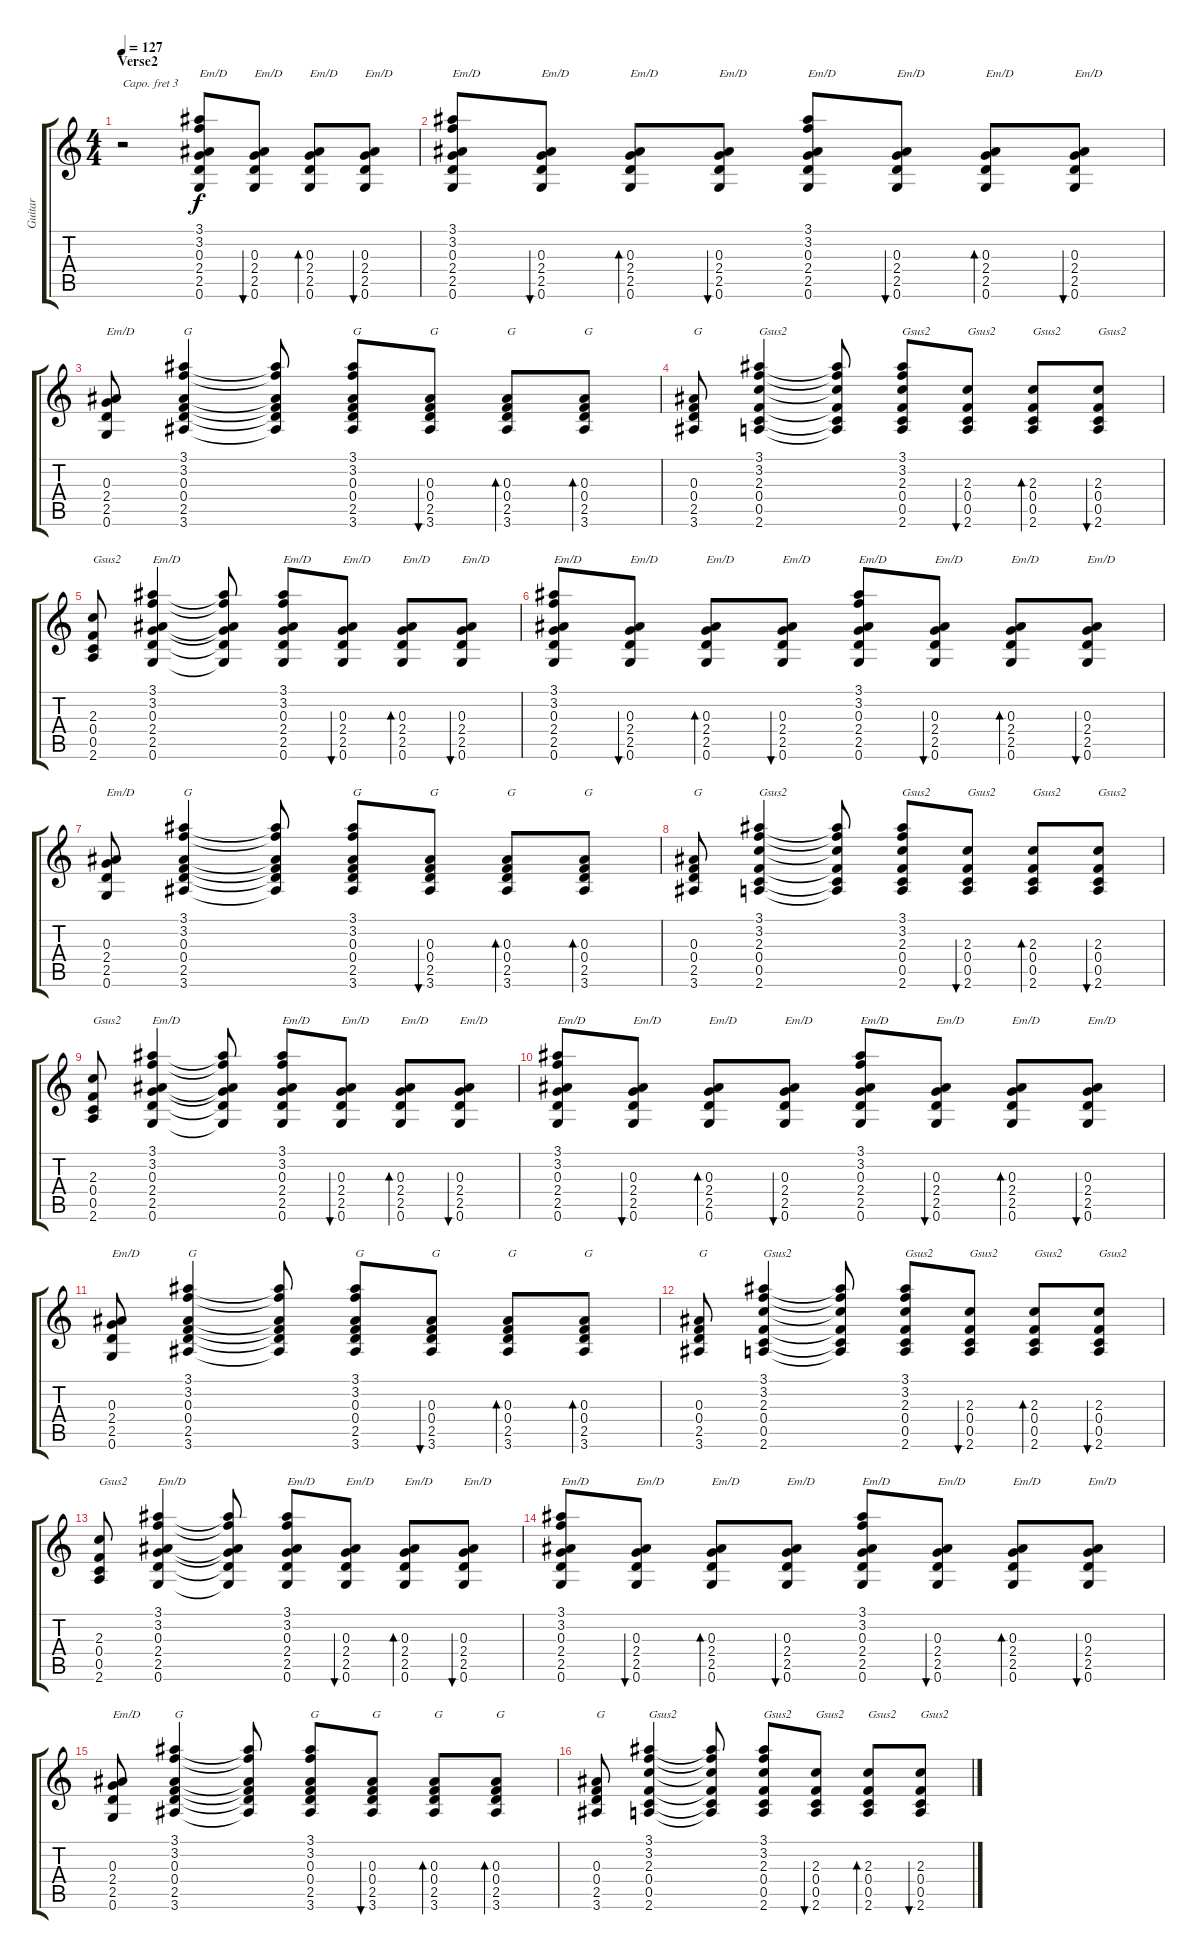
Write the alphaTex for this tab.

\track ("Guitar" "Guitar") {instrument acousticguitarsteel}
\staff {score tabs}
\capo 3
\tuning (E4 B3 G3 D3 A2 E2) {hide}
\ts (4 4)
\section ("" "Verse2")
\tempo 127
\clef g2
\ks c
r.2{dy f} (3.1 3.2 0.3 2.4 2.5 0.6).8{txt "Em/D"} (0.3 2.4 2.5 0.6).8{bu 60 txt "Em/D"} (0.3 2.4 2.5 0.6).8{bd 60 txt "Em/D"} (0.3 2.4 2.5 0.6).8{bu 60 txt "Em/D"} |
(3.1 3.2 0.3 2.4 2.5 0.6).8{txt "Em/D"} (0.3 2.4 2.5 0.6).8{bu 60 txt "Em/D"} (0.3 2.4 2.5 0.6).8{bd 60 txt "Em/D"} (0.3 2.4 2.5 0.6).8{bu 60 txt "Em/D"} (3.1 3.2 0.3 2.4 2.5 0.6).8{txt "Em/D"} (0.3 2.4 2.5 0.6).8{bu 60 txt "Em/D"} (0.3 2.4 2.5 0.6).8{bd 60 txt "Em/D"} (0.3 2.4 2.5 0.6).8{bu 60 txt "Em/D"} |
(0.3 2.4 2.5 0.6).8{txt "Em/D"} (3.1 3.2 0.3 0.4 2.5 3.6).4{txt "G"} (3.1{t} 3.2{t} 0.3{t} 0.4{t} 2.5{t} 3.6{t}).8 (3.1 3.2 0.3 0.4 2.5 3.6).8{txt "G"} (0.3 0.4 2.5 3.6).8{bu 60 txt "G"} (0.3 0.4 2.5 3.6).8{bd 60 txt "G"} (0.3 0.4 2.5 3.6).8{bd 60 txt "G"} |
(0.3 0.4 2.5 3.6).8{txt "G"} (3.1 3.2 2.3 0.4 0.5 2.6).4{txt "Gsus2"} (3.1{t} 3.2{t} 2.3{t} 0.4{t} 0.5{t} 2.6{t}).8 (3.1 3.2 2.3 0.4 0.5 2.6).8{txt "Gsus2"} (2.3 0.4 0.5 2.6).8{bu 60 txt "Gsus2"} (2.3 0.4 0.5 2.6).8{bd 60 txt "Gsus2"} (2.3 0.4 0.5 2.6).8{bu 60 txt "Gsus2"} |
(2.3 0.4 0.5 2.6).8{txt "Gsus2"} (3.1 3.2 0.3 2.4 2.5 0.6).4{txt "Em/D"} (3.1{t} 3.2{t} 0.3{t} 2.4{t} 2.5{t} 0.6{t}).8 (3.1 3.2 0.3 2.4 2.5 0.6).8{txt "Em/D"} (0.3 2.4 2.5 0.6).8{bu 60 txt "Em/D"} (0.3 2.4 2.5 0.6).8{bd 60 txt "Em/D"} (0.3 2.4 2.5 0.6).8{bu 60 txt "Em/D"} |
(3.1 3.2 0.3 2.4 2.5 0.6).8{txt "Em/D"} (0.3 2.4 2.5 0.6).8{bu 60 txt "Em/D"} (0.3 2.4 2.5 0.6).8{bd 60 txt "Em/D"} (0.3 2.4 2.5 0.6).8{bu 60 txt "Em/D"} (3.1 3.2 0.3 2.4 2.5 0.6).8{txt "Em/D"} (0.3 2.4 2.5 0.6).8{bu 60 txt "Em/D"} (0.3 2.4 2.5 0.6).8{bd 60 txt "Em/D"} (0.3 2.4 2.5 0.6).8{bu 60 txt "Em/D"} |
(0.3 2.4 2.5 0.6).8{txt "Em/D"} (3.1 3.2 0.3 0.4 2.5 3.6).4{txt "G"} (3.1{t} 3.2{t} 0.3{t} 0.4{t} 2.5{t} 3.6{t}).8 (3.1 3.2 0.3 0.4 2.5 3.6).8{txt "G"} (0.3 0.4 2.5 3.6).8{bu 60 txt "G"} (0.3 0.4 2.5 3.6).8{bd 60 txt "G"} (0.3 0.4 2.5 3.6).8{bd 60 txt "G"} |
(0.3 0.4 2.5 3.6).8{txt "G"} (3.1 3.2 2.3 0.4 0.5 2.6).4{txt "Gsus2"} (3.1{t} 3.2{t} 2.3{t} 0.4{t} 0.5{t} 2.6{t}).8 (3.1 3.2 2.3 0.4 0.5 2.6).8{txt "Gsus2"} (2.3 0.4 0.5 2.6).8{bu 60 txt "Gsus2"} (2.3 0.4 0.5 2.6).8{bd 60 txt "Gsus2"} (2.3 0.4 0.5 2.6).8{bu 60 txt "Gsus2"} |
(2.3 0.4 0.5 2.6).8{txt "Gsus2"} (3.1 3.2 0.3 2.4 2.5 0.6).4{txt "Em/D"} (3.1{t} 3.2{t} 0.3{t} 2.4{t} 2.5{t} 0.6{t}).8 (3.1 3.2 0.3 2.4 2.5 0.6).8{txt "Em/D"} (0.3 2.4 2.5 0.6).8{bu 60 txt "Em/D"} (0.3 2.4 2.5 0.6).8{bd 60 txt "Em/D"} (0.3 2.4 2.5 0.6).8{bu 60 txt "Em/D"} |
(3.1 3.2 0.3 2.4 2.5 0.6).8{txt "Em/D"} (0.3 2.4 2.5 0.6).8{bu 60 txt "Em/D"} (0.3 2.4 2.5 0.6).8{bd 60 txt "Em/D"} (0.3 2.4 2.5 0.6).8{bu 60 txt "Em/D"} (3.1 3.2 0.3 2.4 2.5 0.6).8{txt "Em/D"} (0.3 2.4 2.5 0.6).8{bu 60 txt "Em/D"} (0.3 2.4 2.5 0.6).8{bd 60 txt "Em/D"} (0.3 2.4 2.5 0.6).8{bu 60 txt "Em/D"} |
(0.3 2.4 2.5 0.6).8{txt "Em/D"} (3.1 3.2 0.3 0.4 2.5 3.6).4{txt "G"} (3.1{t} 3.2{t} 0.3{t} 0.4{t} 2.5{t} 3.6{t}).8 (3.1 3.2 0.3 0.4 2.5 3.6).8{txt "G"} (0.3 0.4 2.5 3.6).8{bu 60 txt "G"} (0.3 0.4 2.5 3.6).8{bd 60 txt "G"} (0.3 0.4 2.5 3.6).8{bd 60 txt "G"} |
(0.3 0.4 2.5 3.6).8{txt "G"} (3.1 3.2 2.3 0.4 0.5 2.6).4{txt "Gsus2"} (3.1{t} 3.2{t} 2.3{t} 0.4{t} 0.5{t} 2.6{t}).8 (3.1 3.2 2.3 0.4 0.5 2.6).8{txt "Gsus2"} (2.3 0.4 0.5 2.6).8{bu 60 txt "Gsus2"} (2.3 0.4 0.5 2.6).8{bd 60 txt "Gsus2"} (2.3 0.4 0.5 2.6).8{bu 60 txt "Gsus2"} |
(2.3 0.4 0.5 2.6).8{txt "Gsus2"} (3.1 3.2 0.3 2.4 2.5 0.6).4{txt "Em/D"} (3.1{t} 3.2{t} 0.3{t} 2.4{t} 2.5{t} 0.6{t}).8 (3.1 3.2 0.3 2.4 2.5 0.6).8{txt "Em/D"} (0.3 2.4 2.5 0.6).8{bu 60 txt "Em/D"} (0.3 2.4 2.5 0.6).8{bd 60 txt "Em/D"} (0.3 2.4 2.5 0.6).8{bu 60 txt "Em/D"} |
(3.1 3.2 0.3 2.4 2.5 0.6).8{txt "Em/D"} (0.3 2.4 2.5 0.6).8{bu 60 txt "Em/D"} (0.3 2.4 2.5 0.6).8{bd 60 txt "Em/D"} (0.3 2.4 2.5 0.6).8{bu 60 txt "Em/D"} (3.1 3.2 0.3 2.4 2.5 0.6).8{txt "Em/D"} (0.3 2.4 2.5 0.6).8{bu 60 txt "Em/D"} (0.3 2.4 2.5 0.6).8{bd 60 txt "Em/D"} (0.3 2.4 2.5 0.6).8{bu 60 txt "Em/D"} |
(0.3 2.4 2.5 0.6).8{txt "Em/D"} (3.1 3.2 0.3 0.4 2.5 3.6).4{txt "G"} (3.1{t} 3.2{t} 0.3{t} 0.4{t} 2.5{t} 3.6{t}).8 (3.1 3.2 0.3 0.4 2.5 3.6).8{txt "G"} (0.3 0.4 2.5 3.6).8{bu 60 txt "G"} (0.3 0.4 2.5 3.6).8{bd 60 txt "G"} (0.3 0.4 2.5 3.6).8{bd 60 txt "G"} |
(0.3 0.4 2.5 3.6).8{txt "G"} (3.1 3.2 2.3 0.4 0.5 2.6).4{txt "Gsus2"} (3.1{t} 3.2{t} 2.3{t} 0.4{t} 0.5{t} 2.6{t}).8 (3.1 3.2 2.3 0.4 0.5 2.6).8{txt "Gsus2"} (2.3 0.4 0.5 2.6).8{bu 60 txt "Gsus2"} (2.3 0.4 0.5 2.6).8{bd 60 txt "Gsus2"} (2.3 0.4 0.5 2.6).8{bu 60 txt "Gsus2"}
